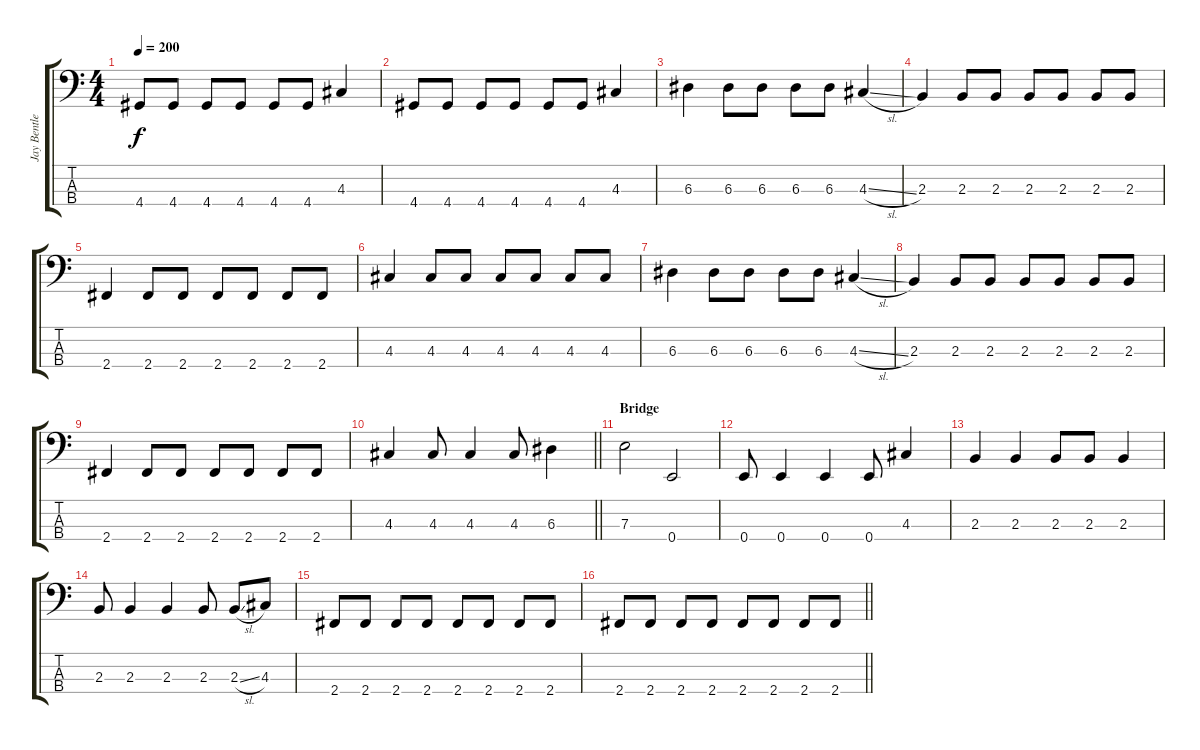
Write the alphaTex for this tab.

\track ("Jay Bentley" "Jay Bentle") {instrument electricbasspick}
\staff {score tabs}
\tuning (G2 D2 A1 E1) {hide}
\ts (4 4)
\tempo 200
\clef f4
\ks c
4.4.8{dy f} 4.4.8 4.4.8 4.4.8 4.4.8 4.4.8 4.3.4 |
4.4.8 4.4.8 4.4.8 4.4.8 4.4.8 4.4.8 4.3.4 |
6.3.4 6.3.8 6.3.8 6.3.8 6.3.8 4.3{sl}.4 |
2.3.4 2.3.8 2.3.8 2.3.8 2.3.8 2.3.8 2.3.8 |
2.4.4 2.4.8 2.4.8 2.4.8 2.4.8 2.4.8 2.4.8 |
4.3.4 4.3.8 4.3.8 4.3.8 4.3.8 4.3.8 4.3.8 |
6.3.4 6.3.8 6.3.8 6.3.8 6.3.8 4.3{sl}.4 |
2.3.4 2.3.8 2.3.8 2.3.8 2.3.8 2.3.8 2.3.8 |
2.4.4 2.4.8 2.4.8 2.4.8 2.4.8 2.4.8 2.4.8 |
\barLineRight lightlight
4.3.4 4.3.8 4.3.4 4.3.8 6.3.4 |
\section ("" "Bridge")
7.3.2 0.4.2 |
0.4.8 0.4.4 0.4.4 0.4.8 4.3.4 |
2.3.4 2.3.4 2.3.8 2.3.8 2.3.4 |
2.3.8 2.3.4 2.3.4 2.3.8 2.3{sl}.8 4.3.8 |
2.4.8 2.4.8 2.4.8 2.4.8 2.4.8 2.4.8 2.4.8 2.4.8 |
\barLineRight lightlight
2.4.8 2.4.8 2.4.8 2.4.8 2.4.8 2.4.8 2.4.8 2.4.8
